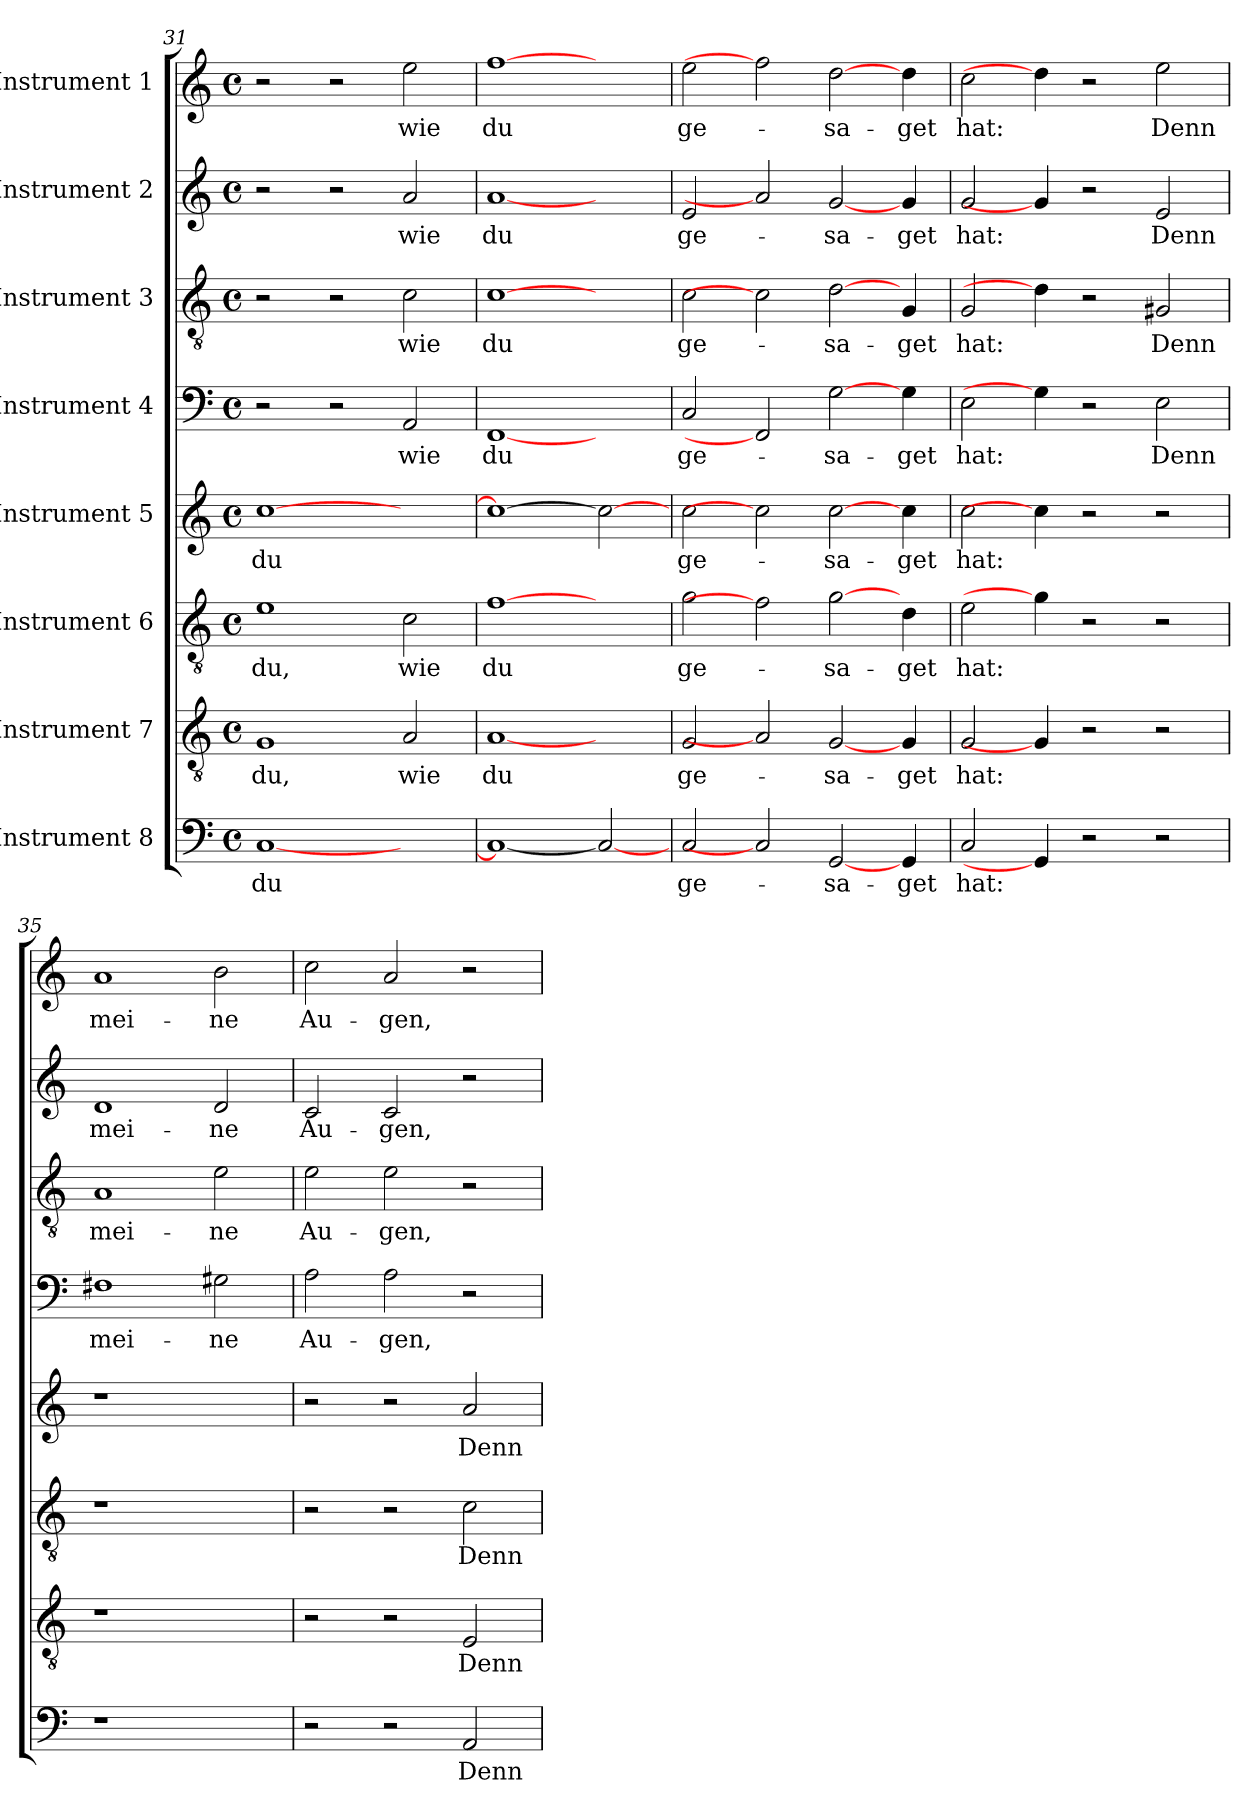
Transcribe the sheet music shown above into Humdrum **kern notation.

**kern	**text	**kern	**text	**kern	**text	**kern	**text	**kern	**text	**kern	**text	**kern	**text	**kern	**text
*part8	*part8	*part7	*part7	*part6	*part6	*part5	*part5	*part4	*part4	*part3	*part3	*part2	*part2	*part1	*part1
*staff8	*staff8	*staff7	*staff7	*staff6	*staff6	*staff5	*staff5	*staff4	*staff4	*staff3	*staff3	*staff2	*staff2	*staff1	*staff1
*I"Instrument 8	*	*I"Instrument 7	*	*I"Instrument 6	*	*I"Instrument 5	*	*I"Instrument 4	*	*I"Instrument 3	*	*I"Instrument 2	*	*I"Instrument 1	*
*clefF4	*	*clefGv2	*	*clefGv2	*	*clefG2	*	*clefF4	*	*clefGv2	*	*clefG2	*	*clefG2	*
*M4/4	*	*M4/4	*	*M4/4	*	*M4/4	*	*M4/4	*	*M4/4	*	*M4/4	*	*M4/4	*
*met(c)	*	*met(c)	*	*met(c)	*	*met(c)	*	*met(c)	*	*met(c)	*	*met(c)	*	*met(c)	*
=31	=31	=31	=31	=31	=31	=31	=31	=31	=31	=31	=31	=31	=31	=31	=31
!	!LO:LY:b:cj	!	!LO:LY:b:cj	!	!LO:LY:b:cj	!	!LO:LY:b:cj	!	!	!	!	!	!	!	!
[<1C	du	1G	du,	1e	du,	[>1cc	du	2r	.	2r	.	2r	.	2r	.
.	.	.	.	.	.	.	.	2r	.	2r	.	2r	.	2r	.
!	!	!	!LO:LY:b:cj	!	!LO:LY:b:cj	!	!	!	!LO:LY:b:cj	!	!LO:LY:b:cj	!	!LO:LY:b:cj	!	!LO:LY:b:cj
2ryy	.	2A/	wie	2c\	wie	2ryy	.	2AA/	wie	2c\	wie	2a/	wie	2ee\	wie
=32	=32	=32	=32	=32	=32	=32	=32	=32	=32	=32	=32	=32	=32	=32	=32
!	!	!	!LO:LY:b:cj	!	!LO:LY:b:cj	!	!	!	!LO:LY:b:cj	!	!LO:LY:b:cj	!	!LO:LY:b:cj	!	!LO:LY:b:cj
1C_	.	[1A	du	[1f	du	1cc_	.	[1FF	du	[1c	du	[1a	du	[1ff	du
2C_	.	2ryy	.	2ryy	.	2cc_	.	2ryy	.	2ryy	.	2ryy	.	2ryy	.
=33	=33	=33	=33	=33	=33	=33	=33	=33	=33	=33	=33	=33	=33	=33	=33
!	!LO:LY:b:cj	!	!LO:LY:b:cj	!	!LO:LY:b:cj	!	!LO:LY:b:cj	!	!LO:LY:b:cj	!	!LO:LY:b:cj	!	!LO:LY:b:cj	!	!LO:LY:b:cj
2C/	ge-	2G/	ge-	2g\	ge-	2cc\	ge-	2C/	ge-	2c\	ge-	2e/	ge-	2ee\	ge-
2C]	.	2A]	.	2f]	.	2cc]	.	2FF]	.	2c]	.	2a]	.	2ff]	.
!	!LO:LY:b:cj	!	!LO:LY:b:cj	!	!LO:LY:b:cj	!	!LO:LY:b:cj	!	!LO:LY:b:cj	!	!LO:LY:b:cj	!	!LO:LY:b:cj	!	!LO:LY:b:cj
[2GG/	-sa-	[2G/	-sa-	[2g\	-sa-	[2cc\	-sa-	[2G\	-sa-	[2d\	-sa-	[2g/	-sa-	[2dd\	-sa-
!	!LO:LY:b:cj	!	!LO:LY:b:cj	!	!LO:LY:b:cj	!	!LO:LY:b:cj	!	!LO:LY:b:cj	!	!LO:LY:b:cj	!	!LO:LY:b:cj	!	!LO:LY:b:cj
4GG/	-get	4G/	-get	4d\	-get	4cc\	-get	4G\	-get	4G/	-get	4g/	-get	4dd\	-get
=34	=34	=34	=34	=34	=34	=34	=34	=34	=34	=34	=34	=34	=34	=34	=34
!	!LO:LY:b:cj	!	!LO:LY:b:cj	!	!LO:LY:b:cj	!	!LO:LY:b:cj	!	!LO:LY:b:cj	!	!LO:LY:b:cj	!	!LO:LY:b:cj	!	!LO:LY:b:cj
2C/	hat:	2G/	hat:	2e\	hat:	2cc\	hat:	2E\	hat:	2G/	hat:	2g/	hat:	2cc\	hat:
4GG/]	.	4G/]	.	4g\]	.	4cc\]	.	4G\]	.	4d\]	.	4g/]	.	4dd\]	.
2r	.	2r	.	2r	.	2r	.	2r	.	2r	.	2r	.	2r	.
!	!	!	!	!	!	!	!	!	!LO:LY:b:cj	!	!LO:LY:b:cj	!	!LO:LY:b:cj	!	!LO:LY:b:cj
2r	.	2r	.	2r	.	2r	.	2E\	Denn	2G#X/	Denn	2e/	Denn	2ee\	Denn
=35	=35	=35	=35	=35	=35	=35	=35	=35	=35	=35	=35	=35	=35	=35	=35
!LO:N:vis=1	!	!LO:N:vis=1	!	!LO:N:vis=1	!	!LO:N:vis=1	!	!	!LO:LY:b:cj	!	!LO:LY:b:cj	!	!LO:LY:b:cj	!	!LO:LY:b:cj
1r	.	1r	.	1r	.	1r	.	1F#X	mei-	1A	mei-	1d	mei-	1a	mei-
!	!	!	!	!	!	!	!	!	!LO:LY:b:cj	!	!LO:LY:b:cj	!	!LO:LY:b:cj	!	!LO:LY:b:cj
2ryy	.	2ryy	.	2ryy	.	2ryy	.	2G#X\	-ne	2e\	-ne	2d/	-ne	2b\	-ne
!!LO:PB:g=z
=36	=36	=36	=36	=36	=36	=36	=36	=36	=36	=36	=36	=36	=36	=36	=36
!	!	!	!	!	!	!	!	!	!LO:LY:b:cj	!	!LO:LY:b:cj	!	!LO:LY:b:cj	!	!LO:LY:b:cj
2r	.	2r	.	2r	.	2r	.	2A\	Au-	2e\	Au-	2c/	Au-	2cc\	Au-
!	!	!	!	!	!	!	!	!	!LO:LY:b:cj	!	!LO:LY:b:cj	!	!LO:LY:b:cj	!	!LO:LY:b:cj
2r	.	2r	.	2r	.	2r	.	2A\	-gen,	2e\	-gen,	2c/	-gen,	2a/	-gen,
!	!LO:LY:b:cj	!	!LO:LY:b:cj	!	!LO:LY:b:cj	!	!LO:LY:b:cj	!	!	!	!	!	!	!	!
2AA/	Denn	2E/	Denn	2c\	Denn	2a/	Denn	2r	.	2r	.	2r	.	2r	.
=	=	=	=	=	=	=	=	=	=	=	=	=	=	=	=
*-	*-	*-	*-	*-	*-	*-	*-	*-	*-	*-	*-	*-	*-	*-	*-
